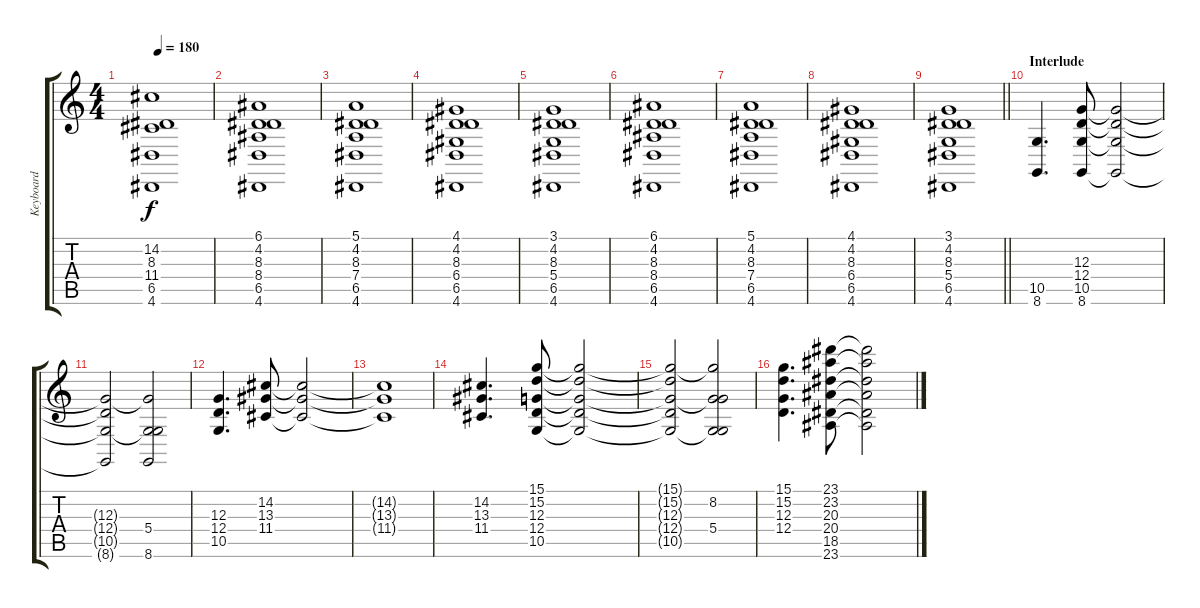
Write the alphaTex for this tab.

\track ("Keyboard" "Keyboard") {instrument synthbrass1}
\staff {score tabs}
\tuning (E4 B3 G3 D3 A2 B1) {hide}
\ts (4 4)
\tempo 180
\clef g2
\ks c
(14.2 8.3{t} 11.4 6.5{t} 4.6{t}).1{dy f} |
(6.1 4.2 8.3 8.4 6.5 4.6).1{instrument stringensemble1} |
(5.1 4.2 8.3 7.4 6.5 4.6).1 |
(4.1 4.2 8.3 6.4 6.5 4.6).1 |
(3.1 4.2 8.3 5.4 6.5 4.6).1 |
(6.1 4.2 8.3 8.4 6.5 4.6).1 |
(5.1 4.2 8.3 7.4 6.5 4.6).1 |
(4.1 4.2 8.3 6.4 6.5 4.6).1 |
\barLineRight lightlight
(3.1 4.2 8.3 5.4 6.5 4.6).1 |
\section ("" "Interlude")
(10.5 8.6).4{d} (12.3 12.4 10.5 8.6).8 (12.3{t} 12.4{t} 10.5{t} 8.6{t}).2 |
(12.3{t} 12.4{t} 10.5{t} 8.6{t}).2 (12.3{t} 5.4 10.5{t} 8.6).2 |
(12.3 12.4 10.5).4{d} (14.2 13.3 11.4).8 (14.2{t} 13.3{t} 11.4{t}).2 |
(14.2{t} 13.3{t} 11.4{t}).1 |
(14.2 13.3 11.4).4{d} (15.1 15.2 12.3 12.4 10.5).8 (15.1{t} 15.2{t} 12.3{t} 12.4{t} 10.5{t}).2 |
(15.1{t} 15.2{t} 12.3{t} 12.4{t} 10.5{t}).2 (15.1{t} 8.2 12.3{t} 5.4 10.5{t}).2 |
(15.1 15.2 12.3 12.4).4{d} (23.1 23.2 20.3 20.4 18.5 23.6).8 (23.1{t} 23.2{t} 20.3{t} 20.4{t} 18.5{t} 23.6{t}).2
